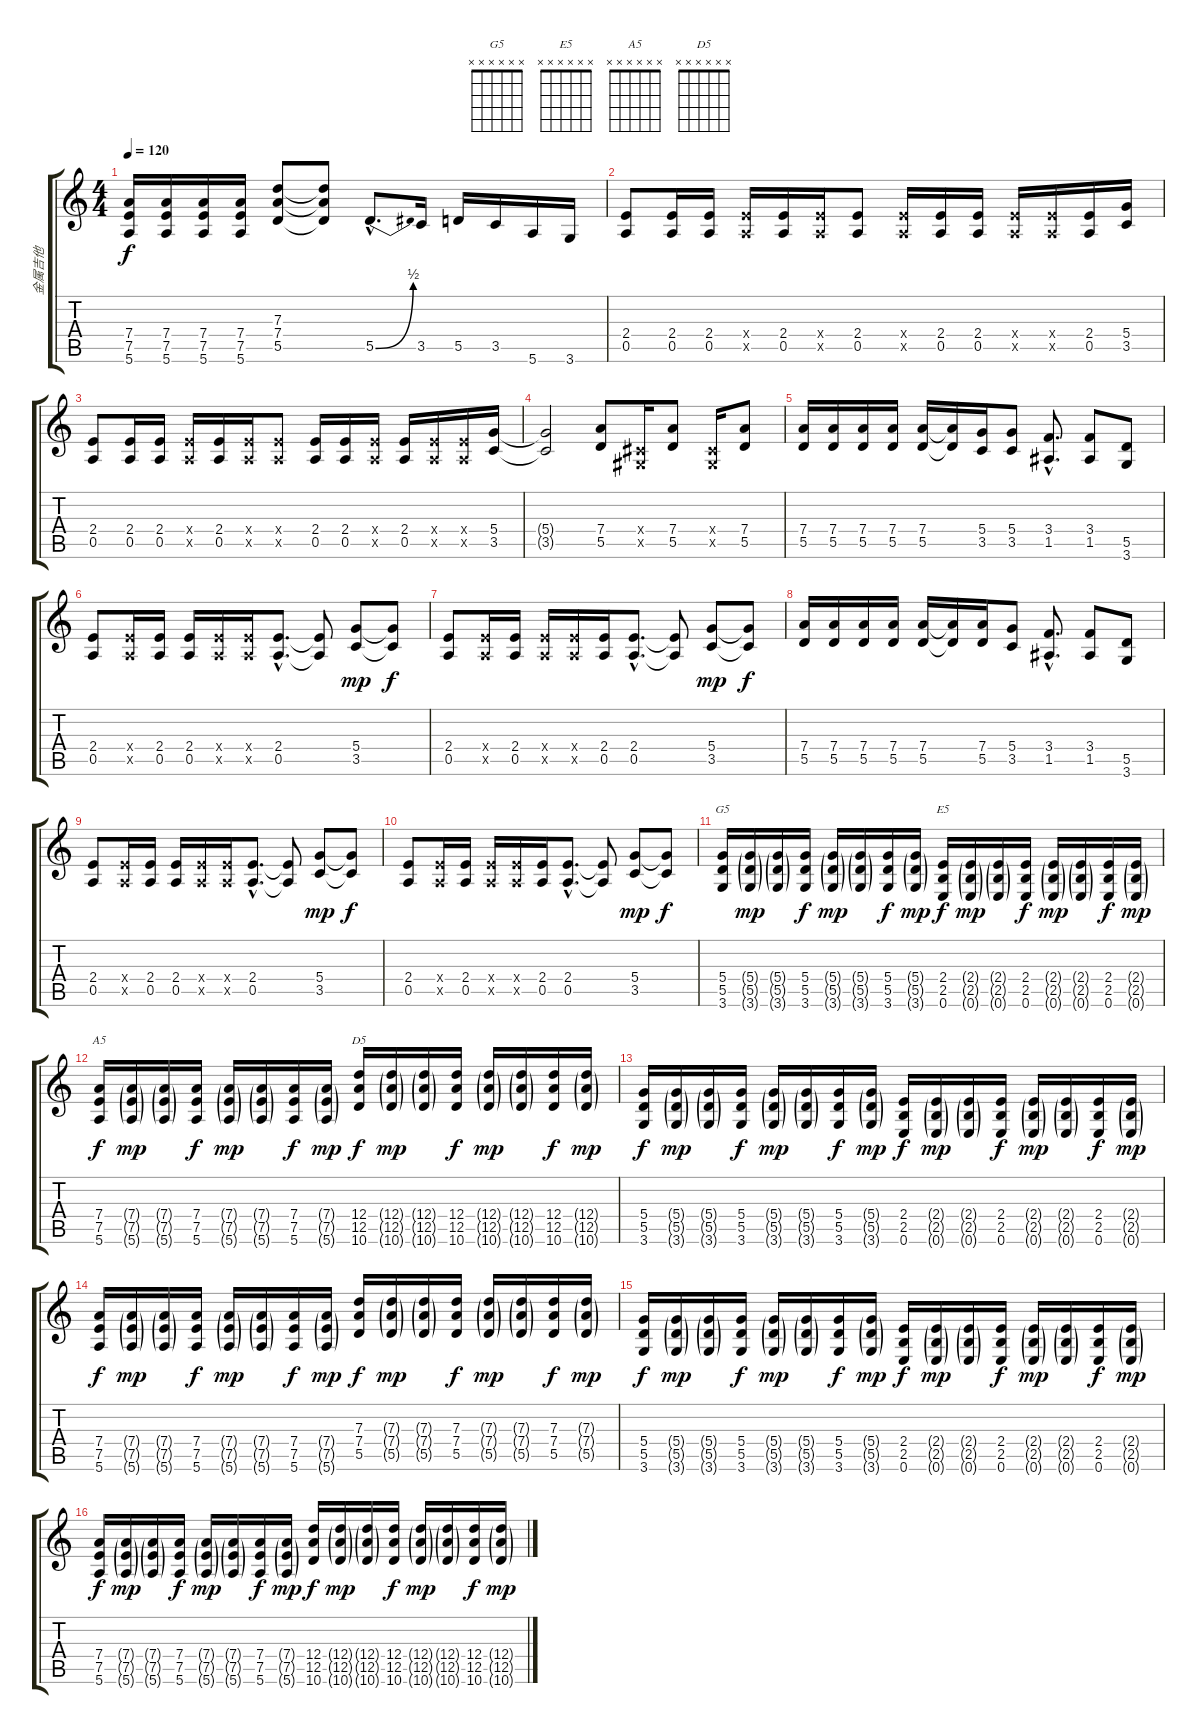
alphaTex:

\track ("金属吉他" "金属吉他") {instrument distortionguitar}
\staff {score tabs}
\tuning (E4 B3 G3 D3 A2 E2) {hide}
\chord ("G5" x x x x x x)
\chord ("E5" x x x x x x)
\chord ("A5" x x x x x x)
\chord ("D5" x x x x x x)
\ts (4 4)
\tempo 120
\clef g2
\ks c
(7.4 7.5 5.6).16{dy f} (7.4 7.5 5.6).16 (7.4 7.5 5.6).16 (7.4 7.5 5.6).16 (7.3 7.4 5.5).8 (7.3{t} 7.4{t} 5.5{t}).8 5.5{be (bend 0 0 60 2) hac}.8{d} 3.5.16 5.5.16 3.5.16 5.6.16 3.6.16 |
(2.4 0.5).8 (2.4 0.5).16 (2.4 0.5).16 (2.4{x} 0.5{x}).16 (2.4 0.5).16 (2.4{x} 0.5{x}).16 (2.4 0.5).8 (2.4{x} 0.5{x}).16 (2.4 0.5).16 (2.4 0.5).16 (2.4{x} 0.5{x}).16 (2.4{x} 0.5{x}).16 (2.4 0.5).16 (5.4 3.5).16 |
(2.4 0.5).8 (2.4 0.5).16 (2.4 0.5).16 (2.4{x} 0.5{x}).16 (2.4 0.5).16 (2.4{x} 0.5{x}).16 (2.4{x} 0.5{x}).8 (2.4 0.5).16 (2.4 0.5).16 (2.4{x} 0.5{x}).16 (2.4 0.5).16 (2.4{x} 0.5{x}).16 (2.4{x} 0.5{x}).16 (5.4 3.5).16 |
(5.4{t} 3.5{t}).2 (7.4 5.5).8 (-1.4{x} -1.5{x}).16 (7.4 5.5).8 (-1.4{x} -1.5{x}).16 (7.4 5.5).8 |
(7.4 5.5).16 (7.4 5.5).16 (7.4 5.5).16 (7.4 5.5).16 (7.4 5.5).16 (7.4{t} 5.5{t}).16 (5.4 3.5).16 (5.4 3.5).8 (3.4{hac} 1.5{hac}).8{d} (3.4 1.5).8 (5.5 3.6).8 |
(2.4 0.5).8 (2.4{x} 0.5{x}).16 (2.4 0.5).16 (2.4 0.5).16 (2.4{x} 0.5{x}).16 (2.4{x} 0.5{x}).16 (2.4{hac} 0.5{hac}).8{d} (2.4{t} 0.5{t}).8 (5.4 3.5).8{dy mp} (5.4{t} 3.5{t}).8{dy f} |
(2.4 0.5).8 (2.4{x} 0.5{x}).16 (2.4 0.5).16 (2.4{x} 0.5{x}).16 (2.4{x} 0.5{x}).16 (2.4 0.5).16 (2.4{hac} 0.5{hac}).8{d} (2.4{t} 0.5{t}).8 (5.4 3.5).8{dy mp} (5.4{t} 3.5{t}).8{dy f} |
(7.4 5.5).16 (7.4 5.5).16 (7.4 5.5).16 (7.4 5.5).16 (7.4 5.5).16 (7.4{t} 5.5{t}).16 (7.4 5.5).16 (5.4 3.5).8 (3.4{hac} 1.5{hac}).8{d} (3.4 1.5).8 (5.5 3.6).8 |
(2.4 0.5).8 (2.4{x} 0.5{x}).16 (2.4 0.5).16 (2.4 0.5).16 (2.4{x} 0.5{x}).16 (2.4{x} 0.5{x}).16 (2.4{hac} 0.5{hac}).8{d} (2.4{t} 0.5{t}).8 (5.4 3.5).8{dy mp} (5.4{t} 3.5{t}).8{dy f} |
(2.4 0.5).8 (2.4{x} 0.5{x}).16 (2.4 0.5).16 (2.4{x} 0.5{x}).16 (2.4{x} 0.5{x}).16 (2.4 0.5).16 (2.4{hac} 0.5{hac}).8{d} (2.4{t} 0.5{t}).8 (5.4 3.5).8{dy mp} (5.4{t} 3.5{t}).8{dy f} |
(5.4 5.5 3.6).16{ch "G5" volume 13} (5.4{g} 5.5{g} 3.6{g}).16{dy mp} (5.4{g} 5.5{g} 3.6{g}).16 (5.4 5.5 3.6).16{dy f} (5.4{g} 5.5{g} 3.6{g}).16{dy mp} (5.4{g} 5.5{g} 3.6{g}).16 (5.4 5.5 3.6).16{dy f} (5.4{g} 5.5{g} 3.6{g}).16{dy mp} (2.4 2.5 0.6).16{ch "E5" dy f} (2.4{g} 2.5{g} 0.6{g}).16{dy mp} (2.4{g} 2.5{g} 0.6{g}).16 (2.4 2.5 0.6).16{dy f} (2.4{g} 2.5{g} 0.6{g}).16{dy mp} (2.4{g} 2.5{g} 0.6{g}).16 (2.4 2.5 0.6).16{dy f} (2.4{g} 2.5{g} 0.6{g}).16{dy mp} |
(7.4 7.5 5.6).16{ch "A5" dy f} (7.4{g} 7.5{g} 5.6{g}).16{dy mp} (7.4{g} 7.5{g} 5.6{g}).16 (7.4 7.5 5.6).16{dy f} (7.4{g} 7.5{g} 5.6{g}).16{dy mp} (7.4{g} 7.5{g} 5.6{g}).16 (7.4 7.5 5.6).16{dy f} (7.4{g} 7.5{g} 5.6{g}).16{dy mp} (12.4 12.5 10.6).16{ch "D5" dy f} (12.4{g} 12.5{g} 10.6{g}).16{dy mp} (12.4{g} 12.5{g} 10.6{g}).16 (12.4 12.5 10.6).16{dy f} (12.4{g} 12.5{g} 10.6{g}).16{dy mp} (12.4{g} 12.5{g} 10.6{g}).16 (12.4 12.5 10.6).16{dy f} (12.4{g} 12.5{g} 10.6{g}).16{dy mp} |
(5.4 5.5 3.6).16{dy f} (5.4{g} 5.5{g} 3.6{g}).16{dy mp} (5.4{g} 5.5{g} 3.6{g}).16 (5.4 5.5 3.6).16{dy f} (5.4{g} 5.5{g} 3.6{g}).16{dy mp} (5.4{g} 5.5{g} 3.6{g}).16 (5.4 5.5 3.6).16{dy f} (5.4{g} 5.5{g} 3.6{g}).16{dy mp} (2.4 2.5 0.6).16{dy f} (2.4{g} 2.5{g} 0.6{g}).16{dy mp} (2.4{g} 2.5{g} 0.6{g}).16 (2.4 2.5 0.6).16{dy f} (2.4{g} 2.5{g} 0.6{g}).16{dy mp} (2.4{g} 2.5{g} 0.6{g}).16 (2.4 2.5 0.6).16{dy f} (2.4{g} 2.5{g} 0.6{g}).16{dy mp} |
(7.4 7.5 5.6).16{dy f} (7.4{g} 7.5{g} 5.6{g}).16{dy mp} (7.4{g} 7.5{g} 5.6{g}).16 (7.4 7.5 5.6).16{dy f} (7.4{g} 7.5{g} 5.6{g}).16{dy mp} (7.4{g} 7.5{g} 5.6{g}).16 (7.4 7.5 5.6).16{dy f} (7.4{g} 7.5{g} 5.6{g}).16{dy mp} (7.3 7.4 5.5).16{dy f} (7.3{g} 7.4{g} 5.5{g}).16{dy mp} (7.3{g} 7.4{g} 5.5{g}).16 (7.3 7.4 5.5).16{dy f} (7.3{g} 7.4{g} 5.5{g}).16{dy mp} (7.3{g} 7.4{g} 5.5{g}).16 (7.3 7.4 5.5).16{dy f} (7.3{g} 7.4{g} 5.5{g}).16{dy mp} |
(5.4 5.5 3.6).16{dy f volume 13} (5.4{g} 5.5{g} 3.6{g}).16{dy mp} (5.4{g} 5.5{g} 3.6{g}).16 (5.4 5.5 3.6).16{dy f} (5.4{g} 5.5{g} 3.6{g}).16{dy mp} (5.4{g} 5.5{g} 3.6{g}).16 (5.4 5.5 3.6).16{dy f} (5.4{g} 5.5{g} 3.6{g}).16{dy mp} (2.4 2.5 0.6).16{dy f} (2.4{g} 2.5{g} 0.6{g}).16{dy mp} (2.4{g} 2.5{g} 0.6{g}).16 (2.4 2.5 0.6).16{dy f} (2.4{g} 2.5{g} 0.6{g}).16{dy mp} (2.4{g} 2.5{g} 0.6{g}).16 (2.4 2.5 0.6).16{dy f} (2.4{g} 2.5{g} 0.6{g}).16{dy mp} |
(7.4 7.5 5.6).16{dy f} (7.4{g} 7.5{g} 5.6{g}).16{dy mp} (7.4{g} 7.5{g} 5.6{g}).16 (7.4 7.5 5.6).16{dy f} (7.4{g} 7.5{g} 5.6{g}).16{dy mp} (7.4{g} 7.5{g} 5.6{g}).16 (7.4 7.5 5.6).16{dy f} (7.4{g} 7.5{g} 5.6{g}).16{dy mp} (12.4 12.5 10.6).16{dy f} (12.4{g} 12.5{g} 10.6{g}).16{dy mp} (12.4{g} 12.5{g} 10.6{g}).16 (12.4 12.5 10.6).16{dy f} (12.4{g} 12.5{g} 10.6{g}).16{dy mp} (12.4{g} 12.5{g} 10.6{g}).16 (12.4 12.5 10.6).16{dy f} (12.4{g} 12.5{g} 10.6{g}).16{dy mp}
